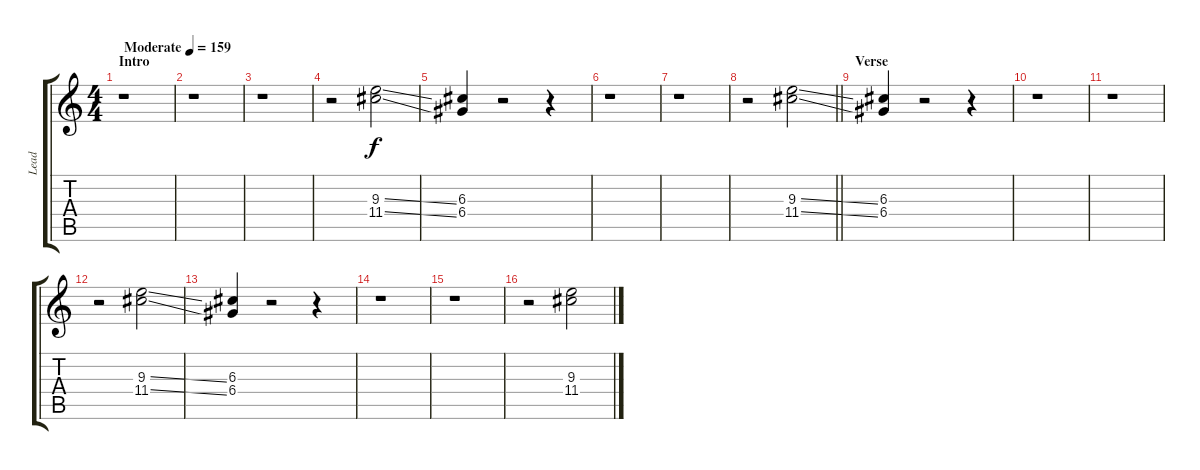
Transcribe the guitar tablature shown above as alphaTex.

\track ("Lead" "Lead") {instrument overdrivenguitar}
\staff {score tabs}
\tuning (E4 B3 G3 D3 A2 E2) {hide}
\ts (4 4)
\section ("" "Intro")
\tempo (159 "Moderate")
\clef g2
\ks c
r.1{dy f instrument overdrivenguitar} |
r.1 |
r.1 |
r.2 (9.3{ss} 11.4{ss}).2 |
(6.3 6.4).4 r.2 r.4 |
r.1 |
r.1 |
\barLineRight lightlight
r.2 (9.3{ss} 11.4{ss}).2 |
\section ("" "Verse")
(6.3 6.4).4 r.2 r.4 |
r.1 |
r.1 |
r.2 (9.3{ss} 11.4{ss}).2 |
(6.3 6.4).4 r.2 r.4 |
r.1 |
r.1 |
r.2 (9.3 11.4).2
